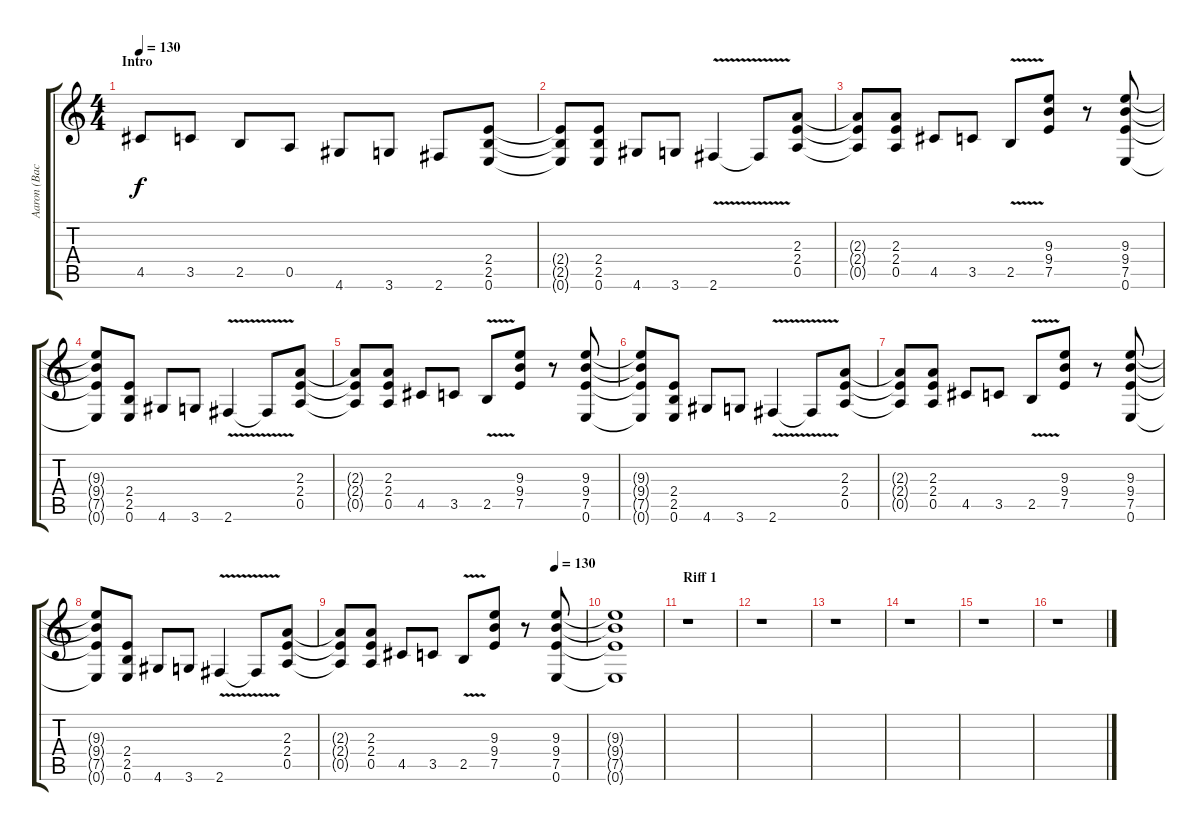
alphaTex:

\track ("Aaron (Backing Guitar)" "Aaron (Bac") {instrument distortionguitar}
\staff {score tabs}
\tuning (E4 B3 G3 D3 A2 E2) {hide}
\ts (4 4)
\section ("" "Intro")
\tempo 130
\tempo 190
\tempo 130
\clef g2
\ks c
4.5.8{dy f instrument distortionguitar} 3.5.8 2.5.8 0.5.8 4.6.8 3.6.8 2.6.8 (2.4 2.5 0.6).8 |
(2.4{t} 2.5{t} 0.6{t}).8 (2.4 2.5 0.6).8 4.6.8 3.6.8 2.6{v}.4 2.6{t}.8 (2.3 2.4 0.5).8 |
(2.3{t} 2.4{t} 0.5{t}).8 (2.3 2.4 0.5).8 4.5.8 3.5.8 2.5{v}.8 (9.3 9.4 7.5).8 r.8 (9.3 9.4 7.5 0.6).8 |
(9.3{t} 9.4{t} 7.5{t} 0.6{t}).8 (2.4 2.5 0.6).8 4.6.8 3.6.8 2.6{v}.4 2.6{t}.8 (2.3 2.4 0.5).8 |
(2.3{t} 2.4{t} 0.5{t}).8 (2.3 2.4 0.5).8 4.5.8 3.5.8 2.5{v}.8 (9.3 9.4 7.5).8 r.8 (9.3 9.4 7.5 0.6).8 |
(9.3{t} 9.4{t} 7.5{t} 0.6{t}).8 (2.4 2.5 0.6).8 4.6.8 3.6.8 2.6{v}.4 2.6{t}.8 (2.3 2.4 0.5).8 |
(2.3{t} 2.4{t} 0.5{t}).8 (2.3 2.4 0.5).8 4.5.8 3.5.8 2.5{v}.8 (9.3 9.4 7.5).8 r.8 (9.3 9.4 7.5 0.6).8 |
(9.3{t} 9.4{t} 7.5{t} 0.6{t}).8 (2.4 2.5 0.6).8 4.6.8 3.6.8 2.6{v}.4 2.6{t}.8 (2.3 2.4 0.5).8 |
\tempo (130 0.875)
(2.3{t} 2.4{t} 0.5{t}).8 (2.3 2.4 0.5).8 4.5.8 3.5.8 2.5{v}.8 (9.3 9.4 7.5).8 r.8 (9.3 9.4 7.5 0.6).8 |
(9.3{t} 9.4{t} 7.5{t} 0.6{t}).1 |
\section ("" "Riff 1")
r.1 |
r.1 |
r.1 |
r.1 |
r.1 |
r.1
